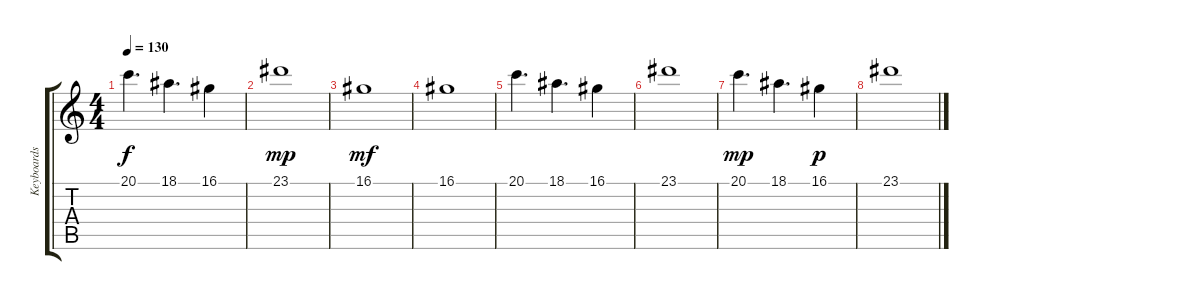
\track ("Keyboards Lead" "Keyboards ") {instrument lead2sawtooth}
\staff {score tabs}
\tuning (E4 B3 G3 D3 A2 E2) {hide}
\ts (4 4)
\tempo 130
\clef g2
\ks c
20.1.4{d dy f} 18.1.4{d} 16.1.4 |
23.1.1{dy mp} |
16.1.1{dy mf} |
16.1.1 |
20.1.4{d} 18.1.4{d} 16.1.4 |
23.1.1 |
20.1.4{d dy mp volume 0} 18.1.4{d} 16.1.4{dy p} |
23.1.1
